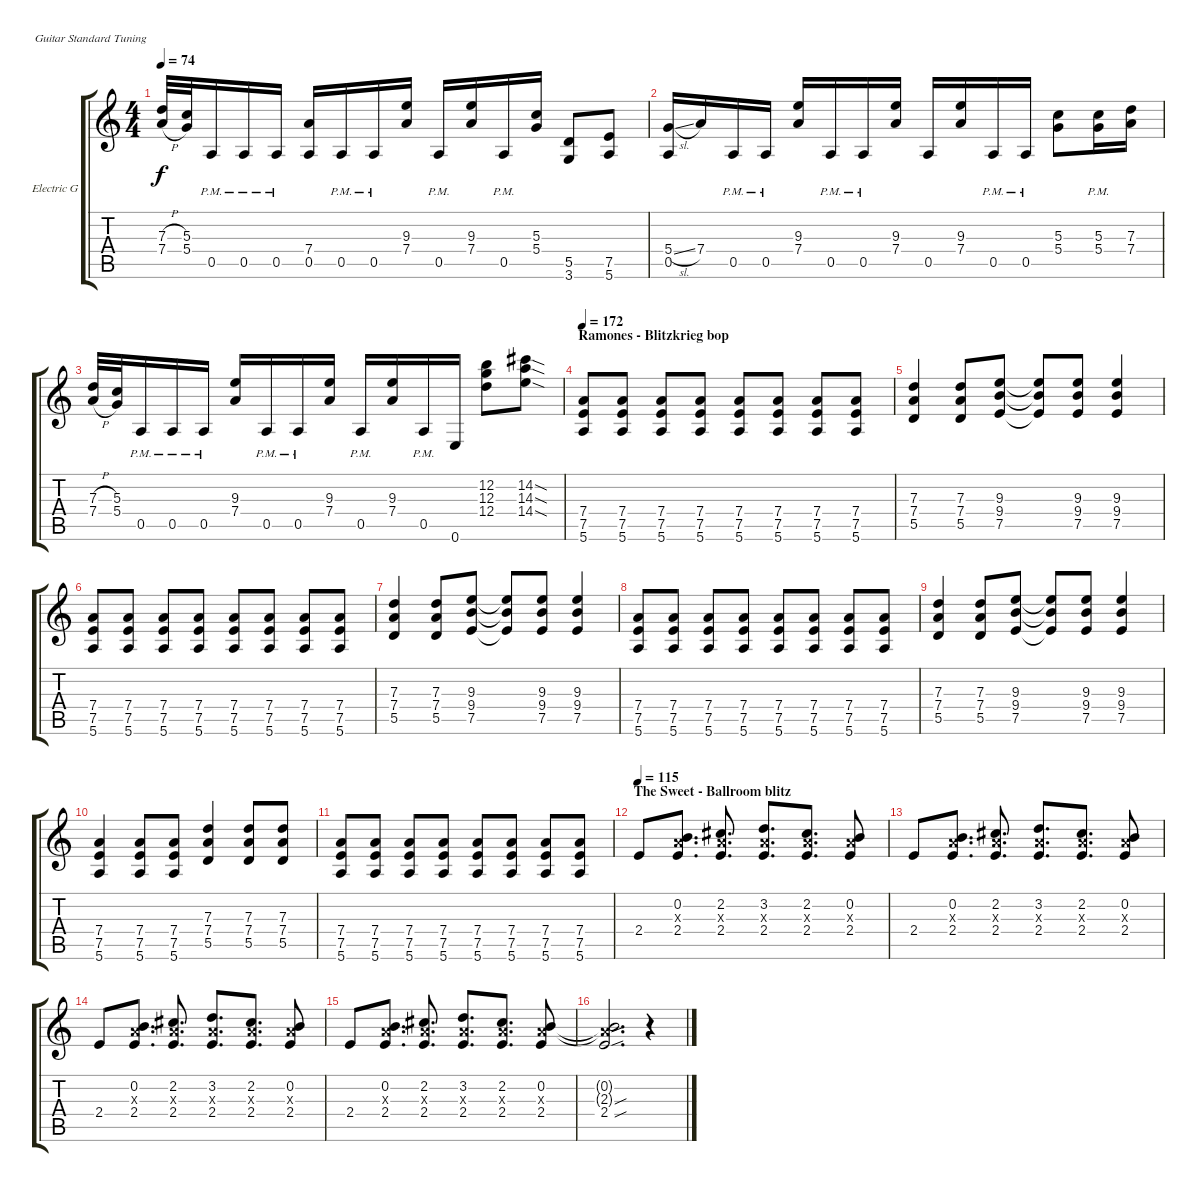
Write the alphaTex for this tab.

\defaultSystemsLayout 4
\bracketExtendMode groupsimilarinstruments
\firstSystemTrackNameOrientation horizontal
\otherSystemsTrackNameOrientation horizontal
\track ("Electric Guitar" "Electric G") {instrument electricguitarclean}
\staff {score tabs}
\tuning (E4 B3 G3 D3 A2 E2)
\ts (4 4)
\tempo 74
\clef g2
\ks c
(7.3{h} 7.4{h}).32{dy f} (5.3 5.4).32 0.5{pm}.16 0.5{pm}.16 0.5{pm}.16 (7.4 0.5).16 0.5{pm}.16 0.5{pm}.16 (9.3 7.4).16 0.5{pm}.16 (9.3 7.4).16 0.5{pm}.16 (5.4 5.3).16 (5.5 3.6).8 (7.5 5.6).8 |
(5.4{sl} 0.5).16 7.4.16 0.5{pm}.16 0.5{pm}.16 (9.3 7.4).16 0.5{pm}.16 0.5{pm}.16 (9.3 7.4).16 0.5.16 (9.3 7.4).16 0.5{pm}.16 0.5{pm}.16 (5.3 5.4).8 (5.3{pm} 5.4{pm}).16 (7.3 7.4).16 |
(7.3{h} 7.4{h}).32 (5.3 5.4).32 0.5{pm}.16 0.5{pm}.16 0.5{pm}.16 (9.3 7.4).16 0.5{pm}.16 0.5{pm}.16 (9.3 7.4).16 0.5{pm}.16 (9.3 7.4).16 0.5{pm}.16 0.6.16 (12.2 12.3 12.4).8 (14.2{sod} 14.3{sod} 14.4{sod}).8 |
\section ("" "Ramones - Blitzkrieg bop")
\tempo 172
(7.4 7.5 5.6).8 (7.4 7.5 5.6).8 (7.4 7.5 5.6).8 (7.4 7.5 5.6).8 (7.4 7.5 5.6).8 (7.4 7.5 5.6).8 (7.4 7.5 5.6).8 (7.4 7.5 5.6).8 |
(7.3 7.4 5.5).4 (7.3 7.4 5.5).8 (9.3 9.4 7.5).8 (9.3{t} 9.4{t} 7.5{t}).8 (9.3 9.4 7.5).8 (9.3 9.4 7.5).4 |
(7.4 7.5 5.6).8 (7.4 7.5 5.6).8 (7.4 7.5 5.6).8 (7.4 7.5 5.6).8 (7.4 7.5 5.6).8 (7.4 7.5 5.6).8 (7.4 7.5 5.6).8 (7.4 7.5 5.6).8 |
(7.3 7.4 5.5).4 (7.3 7.4 5.5).8 (9.3 9.4 7.5).8 (9.3{t} 9.4{t} 7.5{t}).8 (9.3 9.4 7.5).8 (9.3 9.4 7.5).4 |
(7.4 7.5 5.6).8 (7.4 7.5 5.6).8 (7.4 7.5 5.6).8 (7.4 7.5 5.6).8 (7.4 7.5 5.6).8 (7.4 7.5 5.6).8 (7.4 7.5 5.6).8 (7.4 7.5 5.6).8 |
(7.3 7.4 5.5).4 (7.3 7.4 5.5).8 (9.3 9.4 7.5).8 (9.3{t} 9.4{t} 7.5{t}).8 (9.3 9.4 7.5).8 (9.3 9.4 7.5).4 |
(7.4 7.5 5.6).4 (7.4 7.5 5.6).8 (7.4 7.5 5.6).8 (7.3 7.4 5.5).4 (7.3 7.4 5.5).8 (7.3 7.4 5.5).8 |
(7.4 7.5 5.6).8 (7.4 7.5 5.6).8 (7.4 7.5 5.6).8 (7.4 7.5 5.6).8 (7.4 7.5 5.6).8 (7.4 7.5 5.6).8 (7.4 7.5 5.6).8 (7.4 7.5 5.6).8 |
\section ("" "The Sweet - Ballroom blitz")
\tempo 115
2.4.8 (0.2 2.4 2.3{x}).8{d} (2.2 2.4 2.3{x}).8{d} (3.2 2.4 2.3{x}).8{d} (2.2 2.4 2.3{x}).8{d} (0.2 2.4 2.3{x}).8 |
2.4.8 (0.2 2.4 2.3{x}).8{d} (2.2 2.4 2.3{x}).8{d} (3.2 2.4 2.3{x}).8{d} (2.2 2.4 2.3{x}).8{d} (0.2 2.4 2.3{x}).8 |
2.4.8 (0.2 2.4 2.3{x}).8{d} (2.2 2.4 2.3{x}).8{d} (3.2 2.4 2.3{x}).8{d} (2.2 2.4 2.3{x}).8{d} (0.2 2.4 2.3{x}).8 |
2.4.8 (0.2 2.4 2.3{x}).8{d} (2.2 2.4 2.3{x}).8{d} (3.2 2.4 2.3{x}).8{d} (2.2 2.4 2.3{x}).8{d} (0.2 2.4 2.3{x}).8 |
(2.4{sou} 2.3{sou x t} 0.2{t}).2{d} r.4
